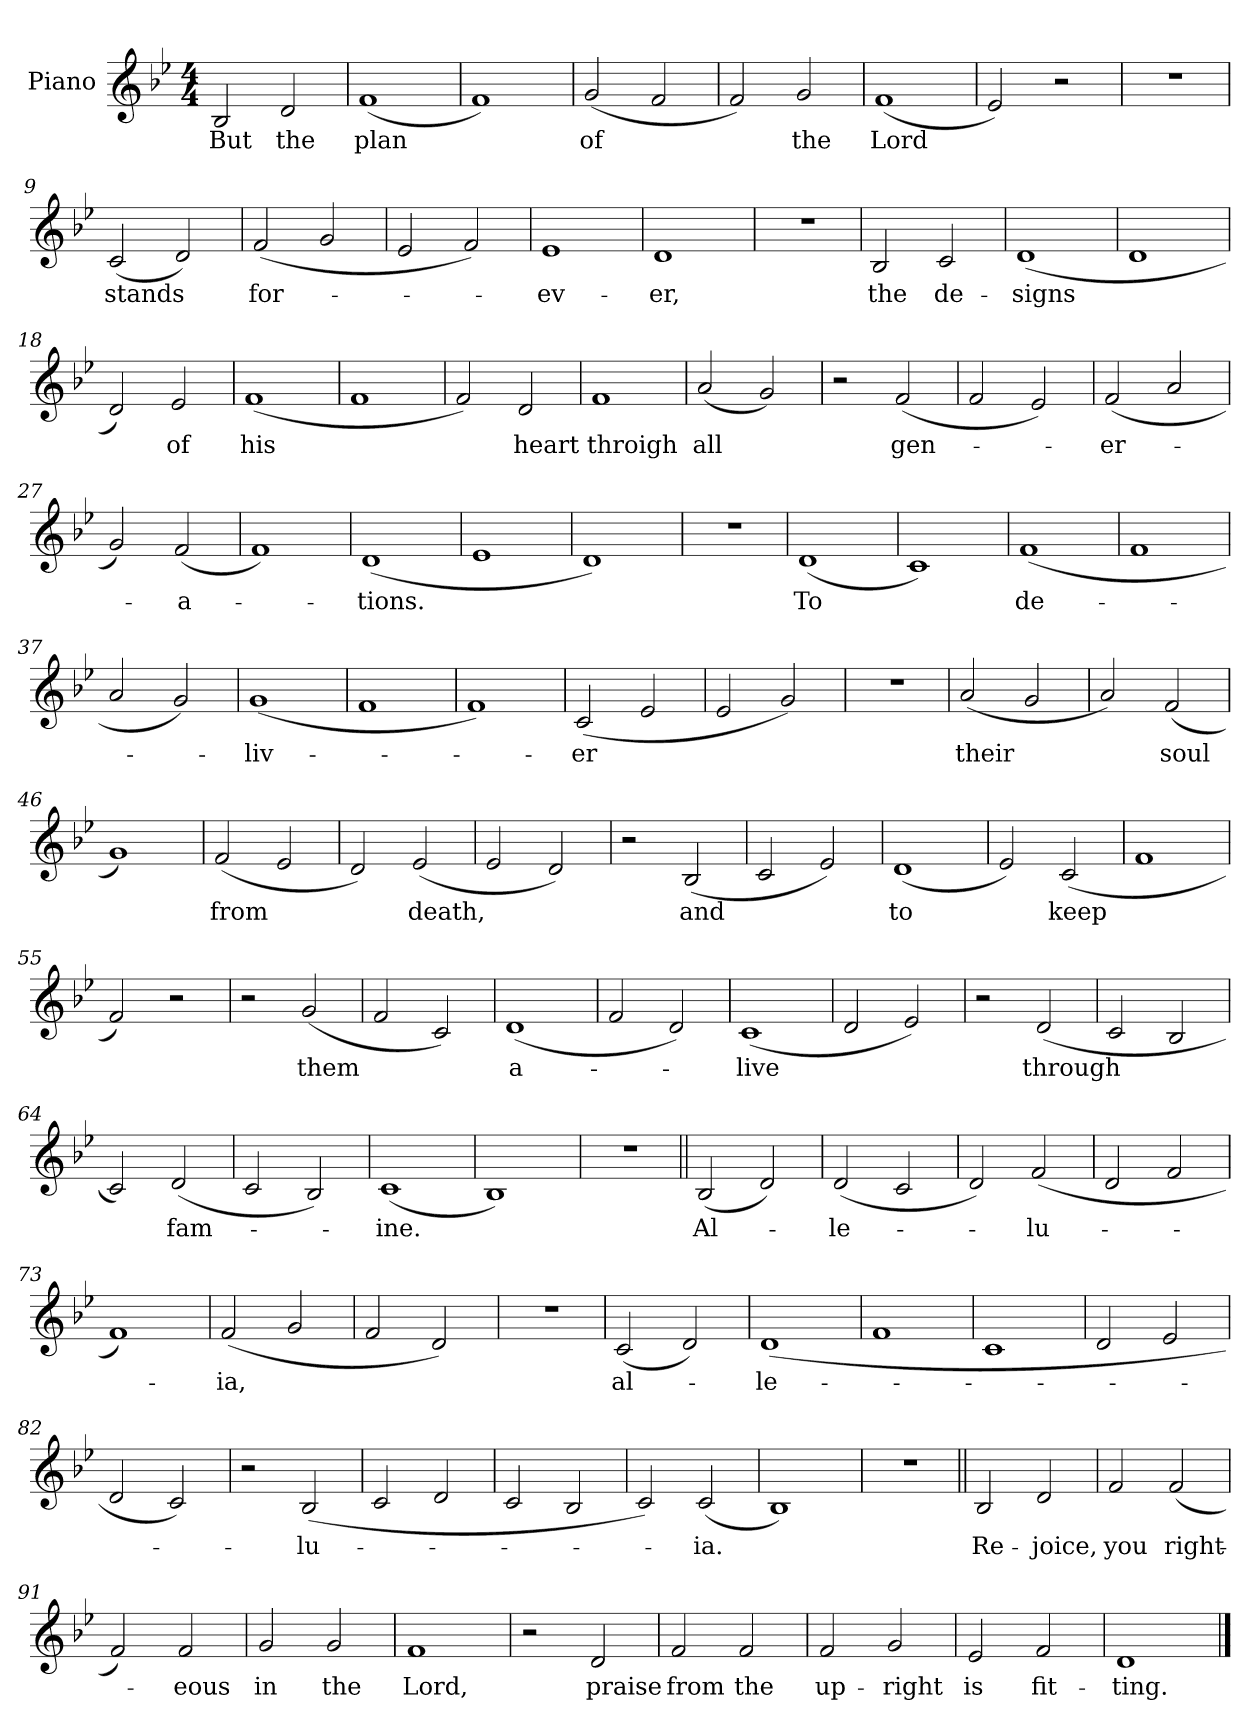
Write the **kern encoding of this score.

**kern	**text
*part1	*part1
*staff1	*staff1
*I"Piano	*
*I'Pno.	*
*clefG2	*
*k[b-e-]	*
*M4/4	*
=1	=1
!	!LO:LY:b
2B-/	But
!	!LO:LY:b
2d/	the
=2	=2
!	!LO:LY:b
(>1f	plan
=3	=3
1f)	.
=4	=4
!	!LO:LY:b
(2g/	of
2f/	.
=5	=5
2f/)	.
!	!LO:LY:b
2g/	the
=6	=6
!	!LO:LY:b
(1f	Lord
=7	=7
2e-/)	.
2r	.
=8	=8
1r	.
=9	=9
!	!LO:LY:b
(>2c/	stands
2d/)	.
=10	=10
!	!LO:LY:b
(>2f/	for-
2g/	.
!!LO:LB:g=z
=11	=11
2e-/	.
2f/)	.
=12	=12
!	!LO:LY:b
1e-	-ev-
=13	=13
!	!LO:LY:b
1d	-er,
=14	=14
1r	.
=15	=15
!	!LO:LY:b
2B-/	the
!	!LO:LY:b
2c/	de-
=16	=16
!	!LO:LY:b
(>1d	-signs
=17	=17
1d	.
=18	=18
2d/)	.
!	!LO:LY:b
2e-/	of
=19	=19
!	!LO:LY:b
(1f	his
=20	=20
1f	.
=21	=21
2f/)	.
!	!LO:LY:b
2d/	heart
!!LO:LB:g=z
=22	=22
!	!LO:LY:b
1f	throigh
=23	=23
!	!LO:LY:b
(2a/	all
2g/)	.
=24	=24
2r	.
!	!LO:LY:b
(2f/	gen-
=25	=25
2f/	.
2e-/)	.
=26	=26
!	!LO:LY:b
(>2f/	-er-
2a/	.
=27	=27
2g/)	.
!	!LO:LY:b
(2f/	-a-
=28	=28
1f)	.
=29	=29
!	!LO:LY:b
(>1d	-tions.
=30	=30
1e-	.
=31	=31
1d)	.
=32	=32
1r	.
!!LO:LB:g=z
=33	=33
!	!LO:LY:b
(1d	To
=34	=34
1c)	.
=35	=35
!	!LO:LY:b
(>1f	de-
=36	=36
1f	.
=37	=37
2a/	.
2g/)	.
=38	=38
!	!LO:LY:b
(1g	-liv-
=39	=39
1f	.
=40	=40
1f)	.
=41	=41
!	!LO:LY:b
(>2c/	-er
2e-/	.
=42	=42
2e-/	.
2g/)	.
=43	=43
1r	.
!!LO:LB:g=z
=44	=44
!	!LO:LY:b
(2a/	their
2g/	.
=45	=45
2a/)	.
!	!LO:LY:b
(>2f/	soul
=46	=46
1g)	.
=47	=47
!	!LO:LY:b
(2f/	from
2e-/	.
=48	=48
2d/)	.
!	!LO:LY:b
(2e-/	death,
=49	=49
2e-/	.
2d/)	.
=50	=50
2r	.
!	!LO:LY:b
(>2B-/	and
=51	=51
2c/	.
2e-/)	.
=52	=52
!	!LO:LY:b
(>1d	to
=53	=53
2e-/)	.
!	!LO:LY:b
(>2c/	keep
=54	=54
1f	.
!!LO:LB:g=z
=55	=55
2f/)	.
2r	.
=56	=56
2r	.
!	!LO:LY:b
(2g/	them
=57	=57
2f/	.
2c/)	.
=58	=58
!	!LO:LY:b
(>1d	a-
=59	=59
2f/	.
2d/)	.
=60	=60
!	!LO:LY:b
(>1c	-live
=61	=61
2d/	.
2e-/)	.
=62	=62
2r	.
!	!LO:LY:b
(2d/	through
=63	=63
2c/	.
2B-/	.
=64	=64
2c/)	.
!	!LO:LY:b
(2d/	fam-
=65	=65
2c/	.
2B-/)	.
!!LO:LB:g=z
=66	=66
!	!LO:LY:b
(1c	-ine.
=67	=67
1B-)	.
=68	=68
1r	.
=69||	=69||
!	!LO:LY:b
(>2B-/	Al-
2d/)	.
=70	=70
!	!LO:LY:b
(2d/	-le-
2c/	.
=71	=71
2d/)	.
!	!LO:LY:b
(2f/	-lu-
=72	=72
2d/	.
2f/	.
=73	=73
1f)	.
=74	=74
!	!LO:LY:b
(>2f/	-ia,
2g/	.
=75	=75
2f/	.
2d/)	.
=76	=76
1r	.
!!LO:LB:g=z
=77	=77
!	!LO:LY:b
(>2c/	al-
2d/)	.
=78	=78
!	!LO:LY:b
(>1d	-le-
=79	=79
1f	.
=80	=80
1c	.
=81	=81
2d/	.
2e-/	.
=82	=82
2d/	.
2c/)	.
=83	=83
2r	.
!	!LO:LY:b
(>2B-/	-lu-
=84	=84
2c/	.
2d/	.
=85	=85
2c/	.
2B-/	.
=86	=86
2c/)	.
!	!LO:LY:b
(2c/	-ia.
=87	=87
1B-)	.
!!LO:LB:g=z
=88	=88
1r	.
=89||	=89||
!	!LO:LY:b
2B-/	Re-
!	!LO:LY:b
2d/	-joice,
=90	=90
!	!LO:LY:b
2f/	you
!	!LO:LY:b
(>2f/	right-
=91	=91
2f/)	.
!	!LO:LY:b
2f/	-eous
=92	=92
!	!LO:LY:b
2g/	in
!	!LO:LY:b
2g/	the
=93	=93
!	!LO:LY:b
1f	Lord,
=94	=94
2r	.
!	!LO:LY:b
2d/	praise
=95	=95
!	!LO:LY:b
2f/	from
!	!LO:LY:b
2f/	the
=96	=96
!	!LO:LY:b
2f/	up-
!	!LO:LY:b
2g/	-right
=97	=97
!	!LO:LY:b
2e-/	is
!	!LO:LY:b
2f/	fit-
=98	=98
!	!LO:LY:b
1d	-ting.
==	==
*-	*-
